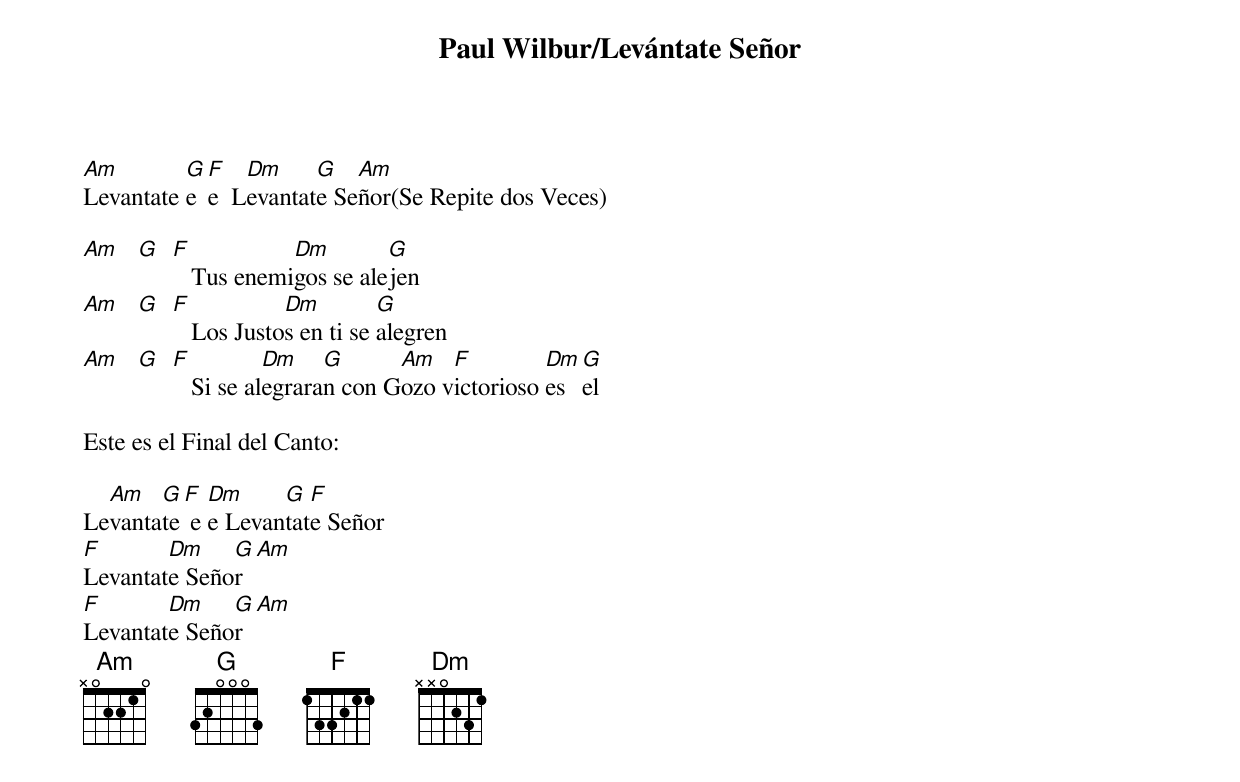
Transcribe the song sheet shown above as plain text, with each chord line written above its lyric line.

Paul Wilbur/Levántate Señor

Am        G F   Dm     G   Am
Levantate e e  Levantate Señor(Se Repite dos Veces)

Am G F           Dm        G
        Tus enemigos se alejen
Am G F           Dm         G
        Los Justos en ti se alegren
Am G F          Dm    G      Am   F         Dm G
        Si se alegraran con Gozo victorioso es el

Este es el Final del Canto:

  Am   G F  Dm     G  F
Levantate e e Levantate Señor
F       Dm    G   Am
Levantate Señor
F       Dm    G  Am
Levantate Señor
